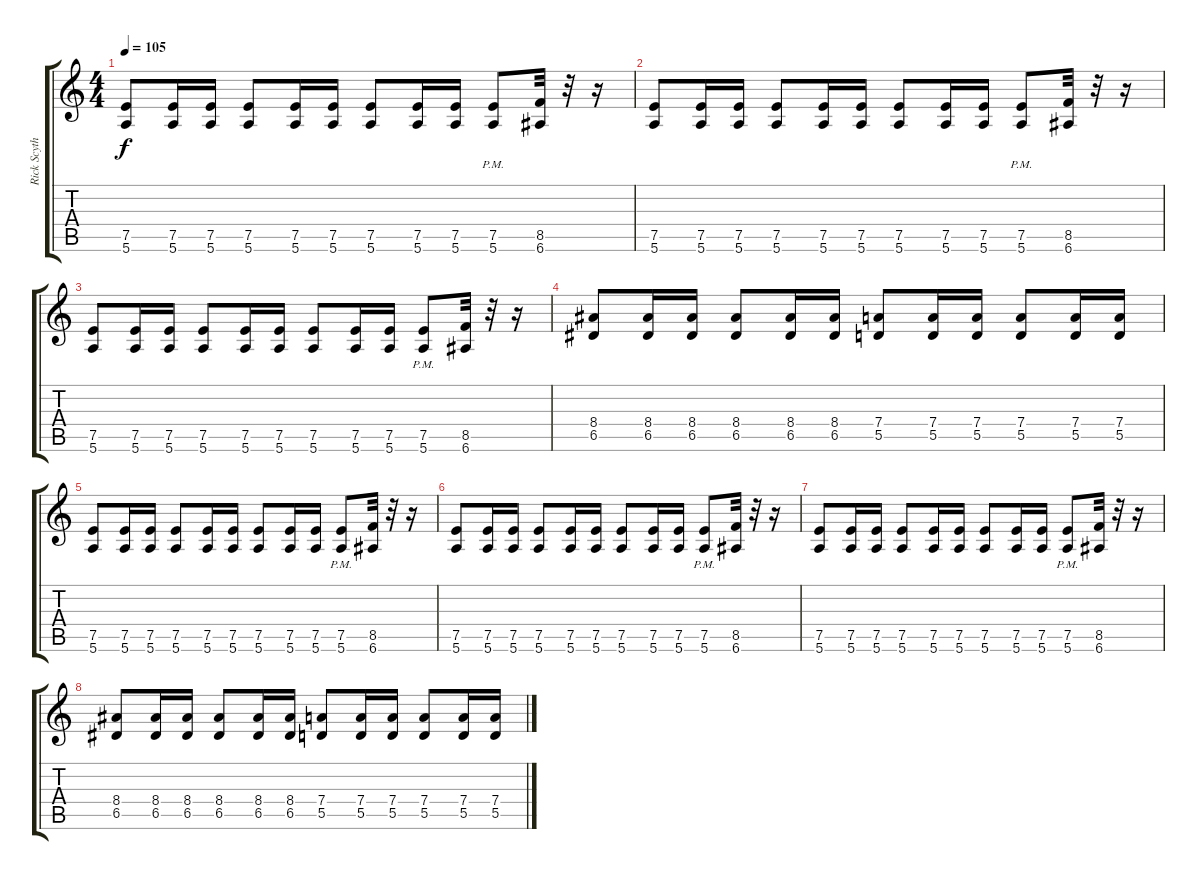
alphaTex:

\track ("Rick Scythe " "Rick Scyth") {solo instrument distortionguitar}
\staff {score tabs}
\tuning (E4 B3 G3 D3 A2 E2) {hide}
\ts (4 4)
\tempo 105
\clef g2
\ks c
(7.5 5.6).8{dy f} (7.5 5.6).16 (7.5 5.6).16 (7.5 5.6).8 (7.5 5.6).16 (7.5 5.6).16 (7.5 5.6).8 (7.5 5.6).16 (7.5 5.6).16 (7.5{pm} 5.6{pm}).8 (8.5 6.6).32 r.32 r.16 |
(7.5 5.6).8 (7.5 5.6).16 (7.5 5.6).16 (7.5 5.6).8 (7.5 5.6).16 (7.5 5.6).16 (7.5 5.6).8 (7.5 5.6).16 (7.5 5.6).16 (7.5{pm} 5.6{pm}).8 (8.5 6.6).32 r.32 r.16 |
(7.5 5.6).8 (7.5 5.6).16 (7.5 5.6).16 (7.5 5.6).8 (7.5 5.6).16 (7.5 5.6).16 (7.5 5.6).8 (7.5 5.6).16 (7.5 5.6).16 (7.5{pm} 5.6{pm}).8 (8.5 6.6).32 r.32 r.16 |
(8.4 6.5).8 (8.4 6.5).16 (8.4 6.5).16 (8.4 6.5).8 (8.4 6.5).16 (8.4 6.5).16 (7.4 5.5).8 (7.4 5.5).16 (7.4 5.5).16 (7.4 5.5).8 (7.4 5.5).16 (7.4 5.5).16 |
(7.5 5.6).8 (7.5 5.6).16 (7.5 5.6).16 (7.5 5.6).8 (7.5 5.6).16 (7.5 5.6).16 (7.5 5.6).8 (7.5 5.6).16 (7.5 5.6).16 (7.5{pm} 5.6{pm}).8 (8.5 6.6).32 r.32 r.16 |
(7.5 5.6).8 (7.5 5.6).16 (7.5 5.6).16 (7.5 5.6).8 (7.5 5.6).16 (7.5 5.6).16 (7.5 5.6).8 (7.5 5.6).16 (7.5 5.6).16 (7.5{pm} 5.6{pm}).8 (8.5 6.6).32 r.32 r.16 |
(7.5 5.6).8 (7.5 5.6).16 (7.5 5.6).16 (7.5 5.6).8 (7.5 5.6).16 (7.5 5.6).16 (7.5 5.6).8 (7.5 5.6).16 (7.5 5.6).16 (7.5{pm} 5.6{pm}).8 (8.5 6.6).32 r.32 r.16 |
(8.4 6.5).8 (8.4 6.5).16 (8.4 6.5).16 (8.4 6.5).8 (8.4 6.5).16 (8.4 6.5).16 (7.4 5.5).8 (7.4 5.5).16 (7.4 5.5).16 (7.4 5.5).8 (7.4 5.5).16 (7.4 5.5).16
